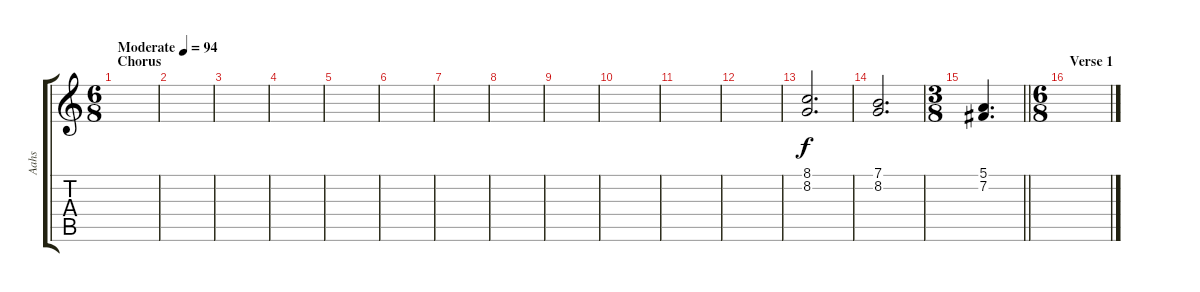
\track ("Aahs" "Aahs") {instrument choiraahs}
\staff {score tabs}
\tuning (E4 B3 G3 D3 A2 E2) {hide}
\ts (6 8)
\section ("" "Chorus")
\tempo (94 "Moderate")
\clef g2
\ks c
|
|
|
|
|
|
|
|
|
|
|
|
(8.1 8.2).2{d} |
(7.1 8.2).2{d} |
\ts (3 8)
\barLineRight lightlight
(5.1 7.2).4{d} |
\ts (6 8)
\section ("" "Verse 1")
